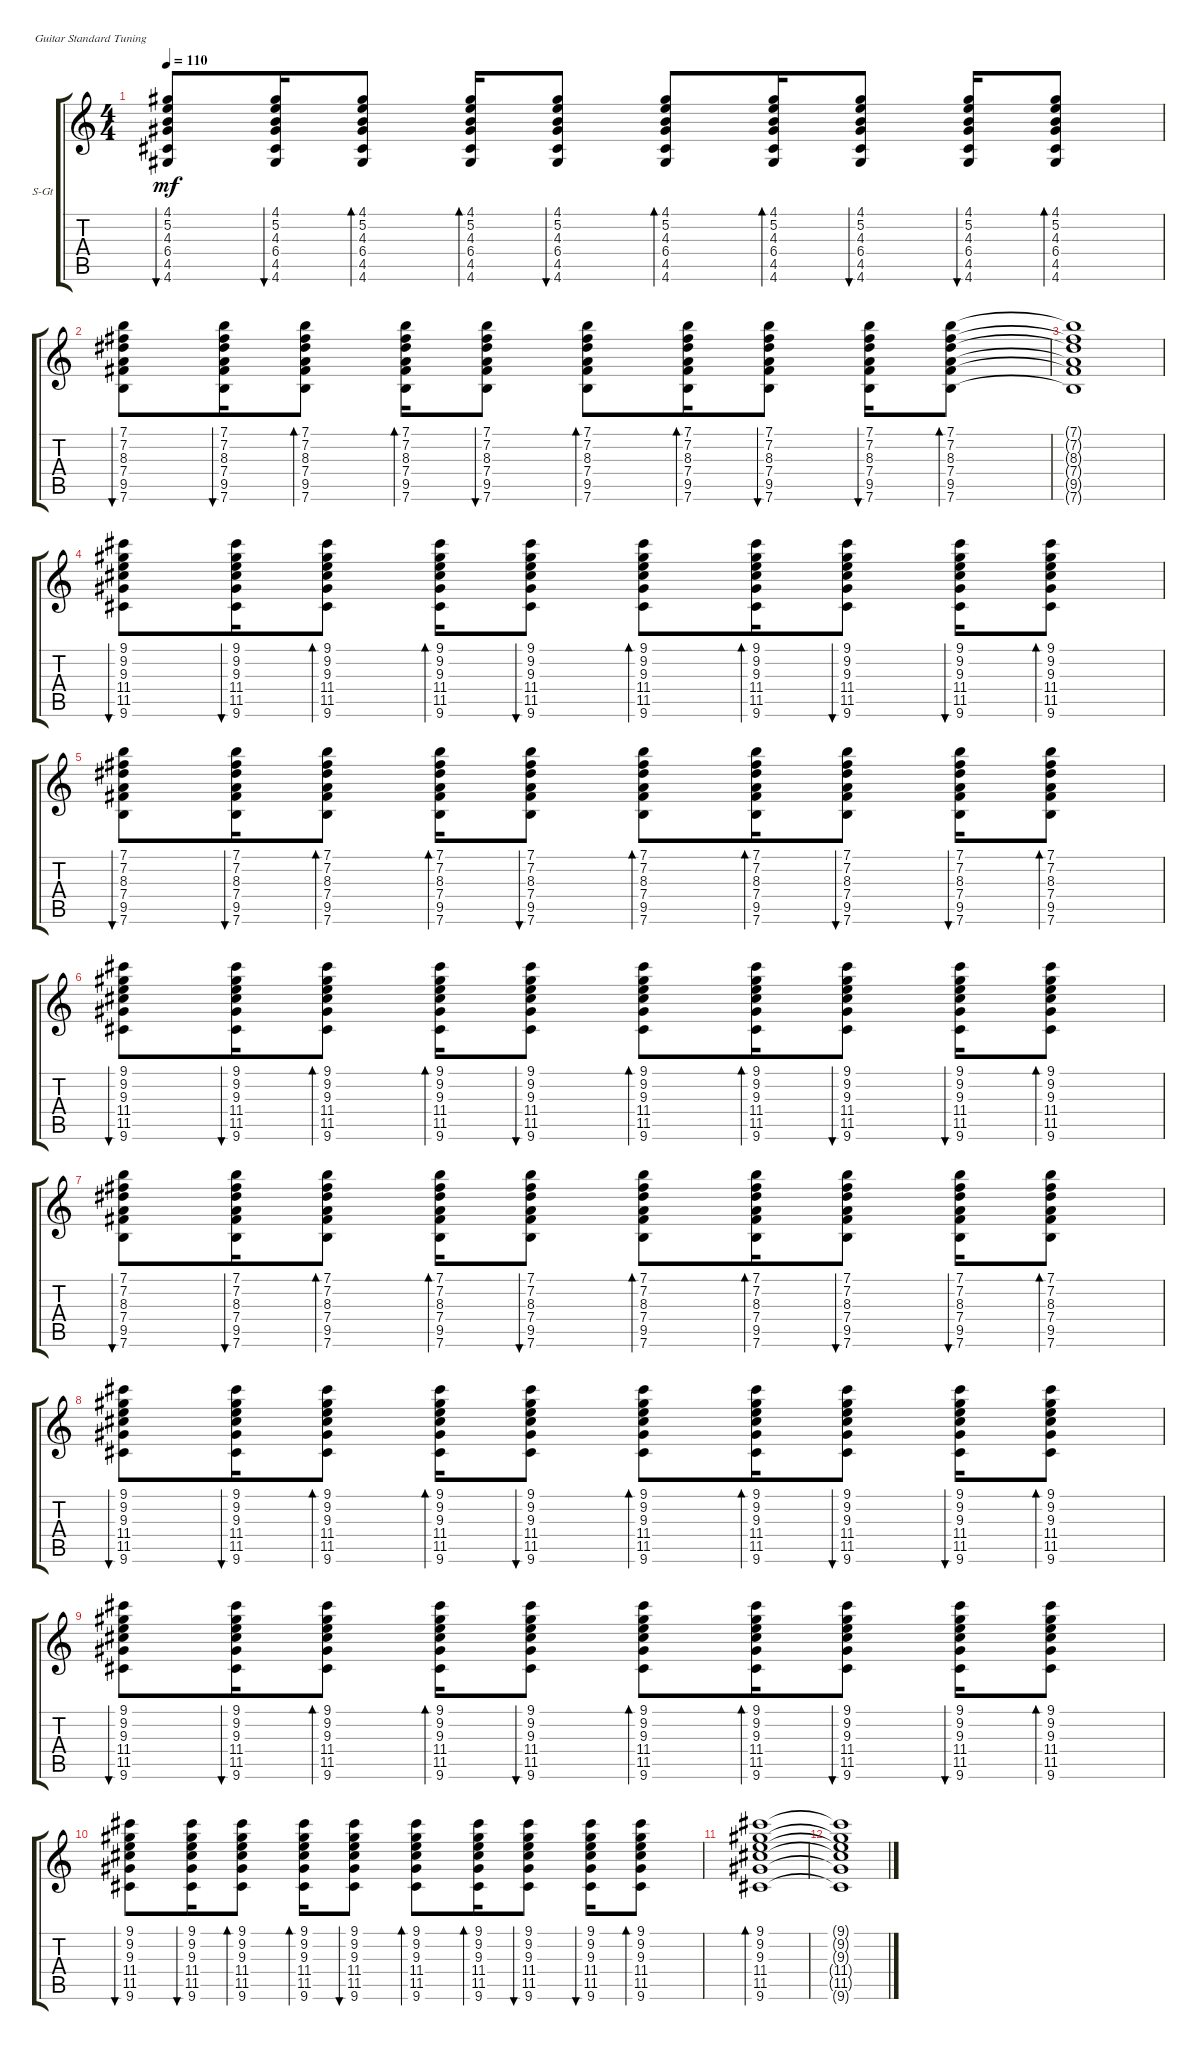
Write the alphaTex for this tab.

\defaultSystemsLayout 4
\bracketExtendMode groupsimilarinstruments
\firstSystemTrackNameOrientation horizontal
\otherSystemsTrackNameOrientation horizontal
\track ("Steel Guitar" "S-Gt") {instrument acousticguitarsteel}
\staff {score tabs}
\tuning (E4 B3 G3 D3 A2 E2)
\ts (4 4)
\tempo 110
\clef g2
\ks c
(4.3 4.5 6.4 4.1 5.2 4.6).8{bu 35 dy mf} (4.3 4.5 6.4 4.1 5.2 4.6).16{bu 33} (4.3 4.5 6.4 4.6 5.2 4.1).8{bd 33} (4.3 4.5 6.4 4.1 5.2 4.6).16{bd 33} (4.3 4.5 6.4 4.1 5.2 4.6).8{bu 32} (4.3 4.5 6.4 4.6 5.2 4.1).8{bd 31} (4.3 4.5 6.4 4.6 5.2 4.1).16{bd 30} (4.3 4.5 6.4 4.1 5.2 4.6).8{bu 30} (4.3 4.5 6.4 5.2 4.1 4.6).16{bu 30} (4.3 4.5 6.4 4.6 5.2 4.1).8{bd 30} |
(8.3 9.5 7.4 7.1 7.2 7.6).8{bu 35} (8.3 9.5 7.4 7.1 7.2 7.6).16{bu 33} (8.3 9.5 7.4 7.6 7.2 7.1).8{bd 33} (8.3 9.5 7.4 7.1 7.2 7.6).16{bd 33} (8.3 9.5 7.4 7.1 7.2 7.6).8{bu 32} (8.3 9.5 7.4 7.6 7.2 7.1).8{bd 31} (8.3 9.5 7.4 7.6 7.2 7.1).16{bd 30} (8.3 9.5 7.4 7.1 7.2 7.6).8{bu 30} (8.3 9.5 7.4 7.2 7.1 7.6).16{bu 30} (8.3 9.5 7.4 7.6 7.2 7.1).8{bd 30} |
(8.3{t} 9.5{t} 7.4{t} 7.6{t} 7.2{t} 7.1{t}).1 |
(9.3 11.5 11.4 9.1 9.2 9.6).8{bu 35} (9.3 11.5 11.4 9.1 9.2 9.6).16{bu 33} (9.3 11.5 11.4 9.6 9.2 9.1).8{bd 33} (9.3 11.5 11.4 9.1 9.2 9.6).16{bd 33} (9.3 11.5 11.4 9.1 9.2 9.6).8{bu 32} (9.3 11.5 11.4 9.6 9.2 9.1).8{bd 31} (9.3 11.5 11.4 9.6 9.2 9.1).16{bd 30} (9.3 11.5 11.4 9.1 9.2 9.6).8{bu 30} (9.3 11.5 11.4 9.2 9.1 9.6).16{bu 30} (9.3 11.5 11.4 9.6 9.2 9.1).8{bd 30} |
(8.3 9.5 7.4 7.1 7.2 7.6).8{bu 35} (8.3 9.5 7.4 7.1 7.2 7.6).16{bu 33} (8.3 9.5 7.4 7.6 7.2 7.1).8{bd 33} (8.3 9.5 7.4 7.1 7.2 7.6).16{bd 33} (8.3 9.5 7.4 7.1 7.2 7.6).8{bu 32} (8.3 9.5 7.4 7.6 7.2 7.1).8{bd 31} (8.3 9.5 7.4 7.6 7.2 7.1).16{bd 30} (8.3 9.5 7.4 7.1 7.2 7.6).8{bu 30} (8.3 9.5 7.4 7.2 7.1 7.6).16{bu 30} (8.3 9.5 7.4 7.6 7.2 7.1).8{bd 30} |
(9.3 11.5 11.4 9.1 9.2 9.6).8{bu 35} (9.3 11.5 11.4 9.1 9.2 9.6).16{bu 33} (9.3 11.5 11.4 9.6 9.2 9.1).8{bd 33} (9.3 11.5 11.4 9.1 9.2 9.6).16{bd 33} (9.3 11.5 11.4 9.1 9.2 9.6).8{bu 32} (9.3 11.5 11.4 9.6 9.2 9.1).8{bd 31} (9.3 11.5 11.4 9.6 9.2 9.1).16{bd 30} (9.3 11.5 11.4 9.1 9.2 9.6).8{bu 30} (9.3 11.5 11.4 9.2 9.1 9.6).16{bu 30} (9.3 11.5 11.4 9.6 9.2 9.1).8{bd 30} |
(8.3 9.5 7.4 7.1 7.2 7.6).8{bu 35} (8.3 9.5 7.4 7.1 7.2 7.6).16{bu 33} (8.3 9.5 7.4 7.6 7.2 7.1).8{bd 33} (8.3 9.5 7.4 7.1 7.2 7.6).16{bd 33} (8.3 9.5 7.4 7.1 7.2 7.6).8{bu 32} (8.3 9.5 7.4 7.6 7.2 7.1).8{bd 31} (8.3 9.5 7.4 7.6 7.2 7.1).16{bd 30} (8.3 9.5 7.4 7.1 7.2 7.6).8{bu 30} (8.3 9.5 7.4 7.2 7.1 7.6).16{bu 30} (8.3 9.5 7.4 7.6 7.2 7.1).8{bd 30} |
(9.3 11.5 11.4 9.1 9.2 9.6).8{bu 35} (9.3 11.5 11.4 9.1 9.2 9.6).16{bu 33} (9.3 11.5 11.4 9.6 9.2 9.1).8{bd 33} (9.3 11.5 11.4 9.1 9.2 9.6).16{bd 33} (9.3 11.5 11.4 9.1 9.2 9.6).8{bu 32} (9.3 11.5 11.4 9.6 9.2 9.1).8{bd 31} (9.3 11.5 11.4 9.6 9.2 9.1).16{bd 30} (9.3 11.5 11.4 9.1 9.2 9.6).8{bu 30} (9.3 11.5 11.4 9.2 9.1 9.6).16{bu 30} (9.3 11.5 11.4 9.6 9.2 9.1).8{bd 30} |
(9.3 11.5 11.4 9.1 9.2 9.6).8{bu 35} (9.3 11.5 11.4 9.1 9.2 9.6).16{bu 33} (9.3 11.5 11.4 9.6 9.2 9.1).8{bd 33} (9.3 11.5 11.4 9.1 9.2 9.6).16{bd 33} (9.3 11.5 11.4 9.1 9.2 9.6).8{bu 32} (9.3 11.5 11.4 9.6 9.2 9.1).8{bd 31} (9.3 11.5 11.4 9.6 9.2 9.1).16{bd 30} (9.3 11.5 11.4 9.1 9.2 9.6).8{bu 30} (9.3 11.5 11.4 9.2 9.1 9.6).16{bu 30} (9.3 11.5 11.4 9.6 9.2 9.1).8{bd 30} |
(9.3 11.5 11.4 9.1 9.2 9.6).8{bu 35} (9.3 11.5 11.4 9.1 9.2 9.6).16{bu 33} (9.3 11.5 11.4 9.6 9.2 9.1).8{bd 33} (9.3 11.5 11.4 9.1 9.2 9.6).16{bd 33} (9.3 11.5 11.4 9.1 9.2 9.6).8{bu 32} (9.3 11.5 11.4 9.6 9.2 9.1).8{bd 31} (9.3 11.5 11.4 9.6 9.2 9.1).16{bd 30} (9.3 11.5 11.4 9.1 9.2 9.6).8{bu 30} (9.3 11.5 11.4 9.2 9.1 9.6).16{bu 30} (9.3 11.5 11.4 9.6 9.2 9.1).8{bd 30} |
(9.3 11.5 11.4 9.6 9.2 9.1).1{bd 30} |
(9.3{t} 11.5{t} 11.4{t} 9.6{t} 9.2{t} 9.1{t}).1
